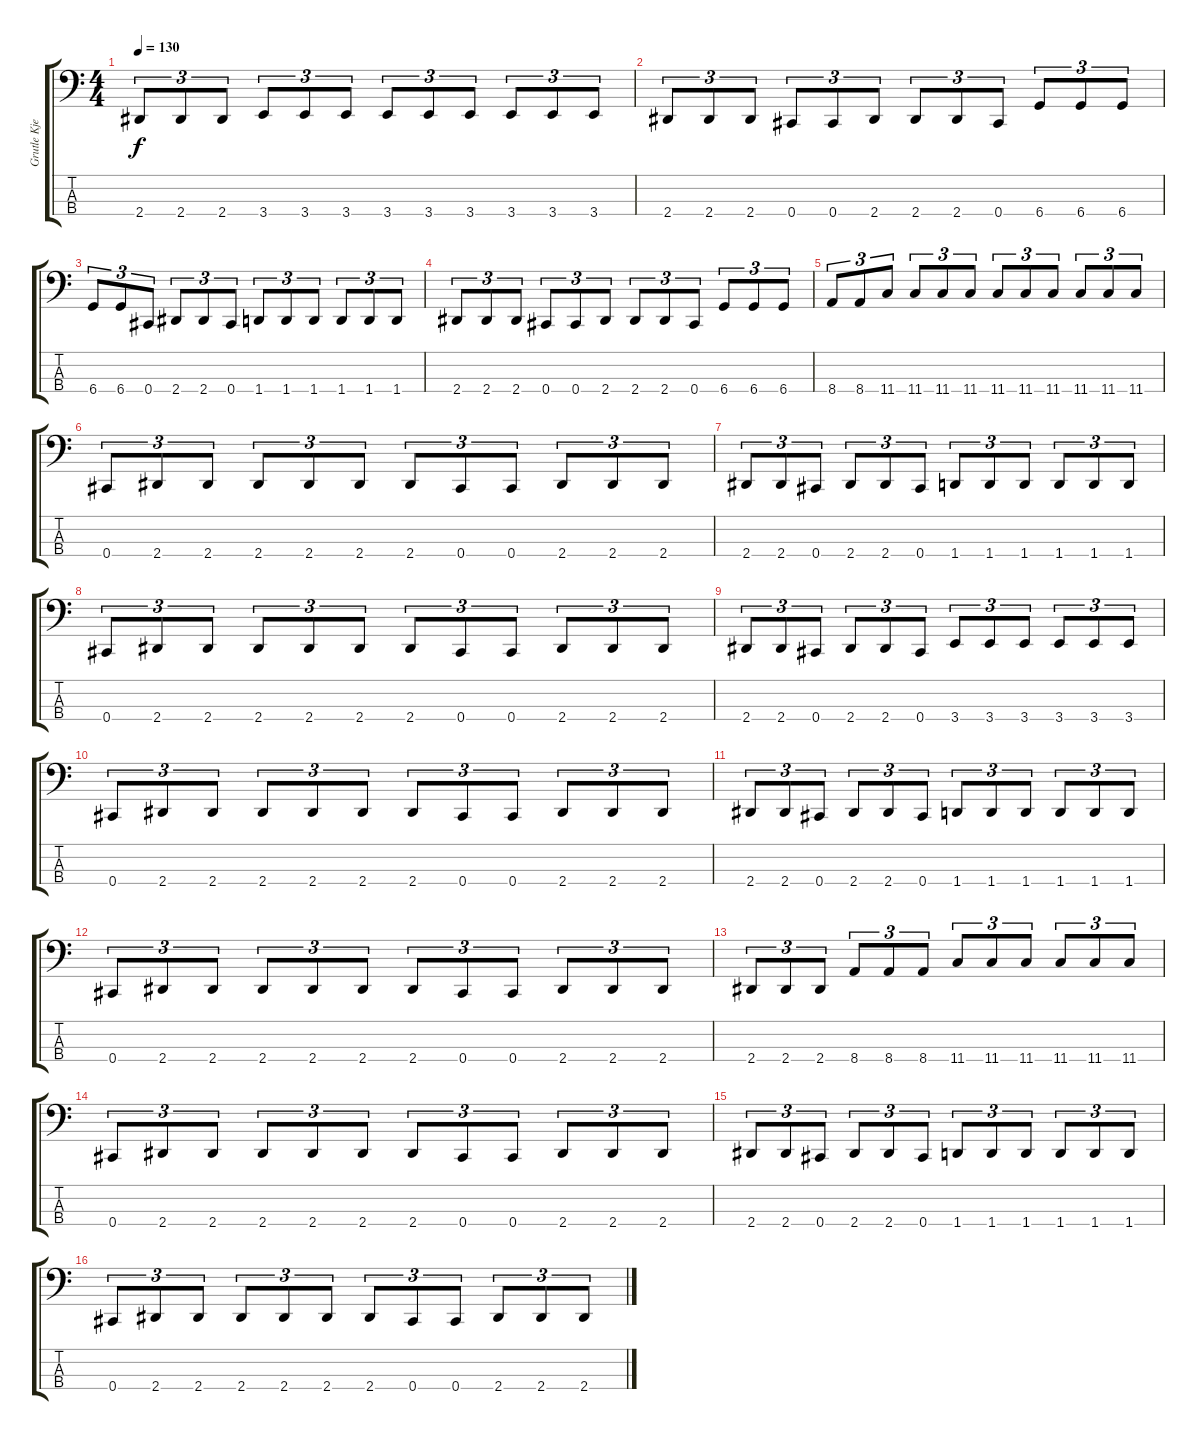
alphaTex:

\track ("Grutle Kjellson" "Grutle Kje") {instrument electricbasspick}
\staff {score tabs}
\tuning (E2 B1 Gb1 Db1) {hide}
\ts (4 4)
\tempo 130
\clef f4
\ks c
2.4.8{tu (3 2) dy f} 2.4.8{tu (3 2)} 2.4.8{tu (3 2)} 3.4.8{tu (3 2)} 3.4.8{tu (3 2)} 3.4.8{tu (3 2)} 3.4.8{tu (3 2)} 3.4.8{tu (3 2)} 3.4.8{tu (3 2)} 3.4.8{tu (3 2)} 3.4.8{tu (3 2)} 3.4.8{tu (3 2)} |
2.4.8{tu (3 2)} 2.4.8{tu (3 2)} 2.4.8{tu (3 2)} 0.4.8{tu (3 2)} 0.4.8{tu (3 2)} 2.4.8{tu (3 2)} 2.4.8{tu (3 2)} 2.4.8{tu (3 2)} 0.4.8{tu (3 2)} 6.4.8{tu (3 2)} 6.4.8{tu (3 2)} 6.4.8{tu (3 2)} |
6.4.8{tu (3 2)} 6.4.8{tu (3 2)} 0.4.8{tu (3 2)} 2.4.8{tu (3 2)} 2.4.8{tu (3 2)} 0.4.8{tu (3 2)} 1.4.8{tu (3 2)} 1.4.8{tu (3 2)} 1.4.8{tu (3 2)} 1.4.8{tu (3 2)} 1.4.8{tu (3 2)} 1.4.8{tu (3 2)} |
2.4.8{tu (3 2)} 2.4.8{tu (3 2)} 2.4.8{tu (3 2)} 0.4.8{tu (3 2)} 0.4.8{tu (3 2)} 2.4.8{tu (3 2)} 2.4.8{tu (3 2)} 2.4.8{tu (3 2)} 0.4.8{tu (3 2)} 6.4.8{tu (3 2)} 6.4.8{tu (3 2)} 6.4.8{tu (3 2)} |
8.4.8{tu (3 2)} 8.4.8{tu (3 2)} 11.4.8{tu (3 2)} 11.4.8{tu (3 2)} 11.4.8{tu (3 2)} 11.4.8{tu (3 2)} 11.4.8{tu (3 2)} 11.4.8{tu (3 2)} 11.4.8{tu (3 2)} 11.4.8{tu (3 2)} 11.4.8{tu (3 2)} 11.4.8{tu (3 2)} |
0.4.8{tu (3 2)} 2.4.8{tu (3 2)} 2.4.8{tu (3 2)} 2.4.8{tu (3 2)} 2.4.8{tu (3 2)} 2.4.8{tu (3 2)} 2.4.8{tu (3 2)} 0.4.8{tu (3 2)} 0.4.8{tu (3 2)} 2.4.8{tu (3 2)} 2.4.8{tu (3 2)} 2.4.8{tu (3 2)} |
2.4.8{tu (3 2)} 2.4.8{tu (3 2)} 0.4.8{tu (3 2)} 2.4.8{tu (3 2)} 2.4.8{tu (3 2)} 0.4.8{tu (3 2)} 1.4.8{tu (3 2)} 1.4.8{tu (3 2)} 1.4.8{tu (3 2)} 1.4.8{tu (3 2)} 1.4.8{tu (3 2)} 1.4.8{tu (3 2)} |
0.4.8{tu (3 2)} 2.4.8{tu (3 2)} 2.4.8{tu (3 2)} 2.4.8{tu (3 2)} 2.4.8{tu (3 2)} 2.4.8{tu (3 2)} 2.4.8{tu (3 2)} 0.4.8{tu (3 2)} 0.4.8{tu (3 2)} 2.4.8{tu (3 2)} 2.4.8{tu (3 2)} 2.4.8{tu (3 2)} |
2.4.8{tu (3 2)} 2.4.8{tu (3 2)} 0.4.8{tu (3 2)} 2.4.8{tu (3 2)} 2.4.8{tu (3 2)} 0.4.8{tu (3 2)} 3.4.8{tu (3 2)} 3.4.8{tu (3 2)} 3.4.8{tu (3 2)} 3.4.8{tu (3 2)} 3.4.8{tu (3 2)} 3.4.8{tu (3 2)} |
0.4.8{tu (3 2)} 2.4.8{tu (3 2)} 2.4.8{tu (3 2)} 2.4.8{tu (3 2)} 2.4.8{tu (3 2)} 2.4.8{tu (3 2)} 2.4.8{tu (3 2)} 0.4.8{tu (3 2)} 0.4.8{tu (3 2)} 2.4.8{tu (3 2)} 2.4.8{tu (3 2)} 2.4.8{tu (3 2)} |
2.4.8{tu (3 2)} 2.4.8{tu (3 2)} 0.4.8{tu (3 2)} 2.4.8{tu (3 2)} 2.4.8{tu (3 2)} 0.4.8{tu (3 2)} 1.4.8{tu (3 2)} 1.4.8{tu (3 2)} 1.4.8{tu (3 2)} 1.4.8{tu (3 2)} 1.4.8{tu (3 2)} 1.4.8{tu (3 2)} |
0.4.8{tu (3 2)} 2.4.8{tu (3 2)} 2.4.8{tu (3 2)} 2.4.8{tu (3 2)} 2.4.8{tu (3 2)} 2.4.8{tu (3 2)} 2.4.8{tu (3 2)} 0.4.8{tu (3 2)} 0.4.8{tu (3 2)} 2.4.8{tu (3 2)} 2.4.8{tu (3 2)} 2.4.8{tu (3 2)} |
2.4.8{tu (3 2)} 2.4.8{tu (3 2)} 2.4.8{tu (3 2)} 8.4.8{tu (3 2)} 8.4.8{tu (3 2)} 8.4.8{tu (3 2)} 11.4.8{tu (3 2)} 11.4.8{tu (3 2)} 11.4.8{tu (3 2)} 11.4.8{tu (3 2)} 11.4.8{tu (3 2)} 11.4.8{tu (3 2)} |
0.4.8{tu (3 2)} 2.4.8{tu (3 2)} 2.4.8{tu (3 2)} 2.4.8{tu (3 2)} 2.4.8{tu (3 2)} 2.4.8{tu (3 2)} 2.4.8{tu (3 2)} 0.4.8{tu (3 2)} 0.4.8{tu (3 2)} 2.4.8{tu (3 2)} 2.4.8{tu (3 2)} 2.4.8{tu (3 2)} |
2.4.8{tu (3 2)} 2.4.8{tu (3 2)} 0.4.8{tu (3 2)} 2.4.8{tu (3 2)} 2.4.8{tu (3 2)} 0.4.8{tu (3 2)} 1.4.8{tu (3 2)} 1.4.8{tu (3 2)} 1.4.8{tu (3 2)} 1.4.8{tu (3 2)} 1.4.8{tu (3 2)} 1.4.8{tu (3 2)} |
0.4.8{tu (3 2)} 2.4.8{tu (3 2)} 2.4.8{tu (3 2)} 2.4.8{tu (3 2)} 2.4.8{tu (3 2)} 2.4.8{tu (3 2)} 2.4.8{tu (3 2)} 0.4.8{tu (3 2)} 0.4.8{tu (3 2)} 2.4.8{tu (3 2)} 2.4.8{tu (3 2)} 2.4.8{tu (3 2)}
